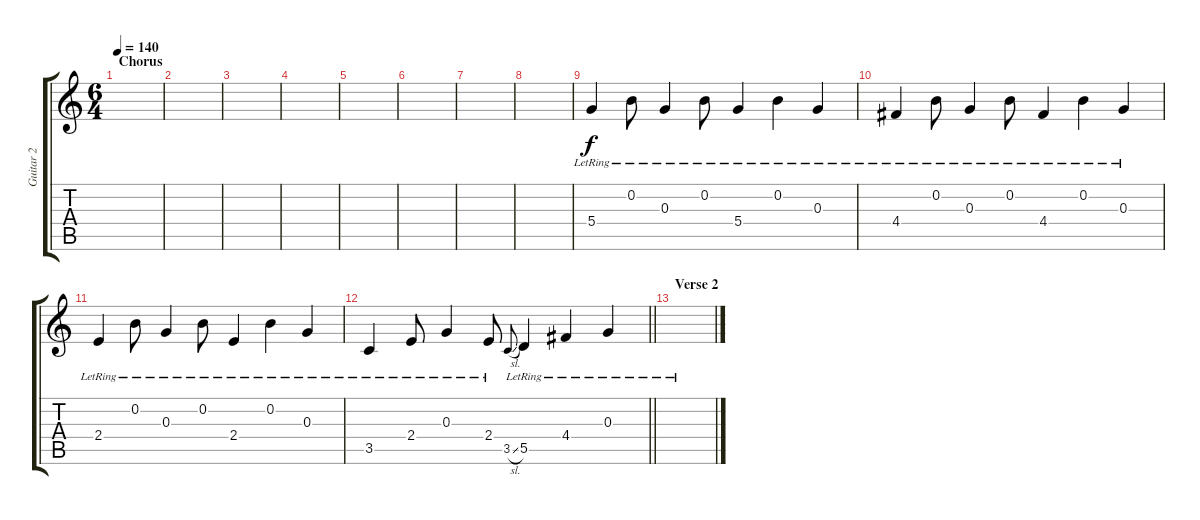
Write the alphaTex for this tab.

\track ("Guitar 2" "Guitar 2") {instrument electricguitarjazz}
\staff {score tabs}
\tuning (E4 B3 G3 D3 A2 E2) {hide}
\ts (6 4)
\section ("" "Chorus")
\tempo 140
\clef g2
\ks c
|
|
|
|
|
|
|
|
5.4{lr}.4 0.2{lr}.8 0.3{lr}.4 0.2{lr}.8 5.4{lr}.4 0.2{lr}.4 0.3{lr}.4 |
4.4{lr}.4 0.2{lr}.8 0.3{lr}.4 0.2{lr}.8 4.4{lr}.4 0.2{lr}.4 0.3{lr}.4 |
2.4{lr}.4 0.2{lr}.8 0.3{lr}.4 0.2{lr}.8 2.4{lr}.4 0.2{lr}.4 0.3{lr}.4 |
\barLineRight lightlight
3.5{lr}.4 2.4{lr}.8 0.3{lr}.4 2.4{lr}.8 3.5{sl}.8{gr onbeat} 5.5{lr}.4 4.4{lr}.4 0.3{lr}.4 |
\section ("" "Verse 2")
